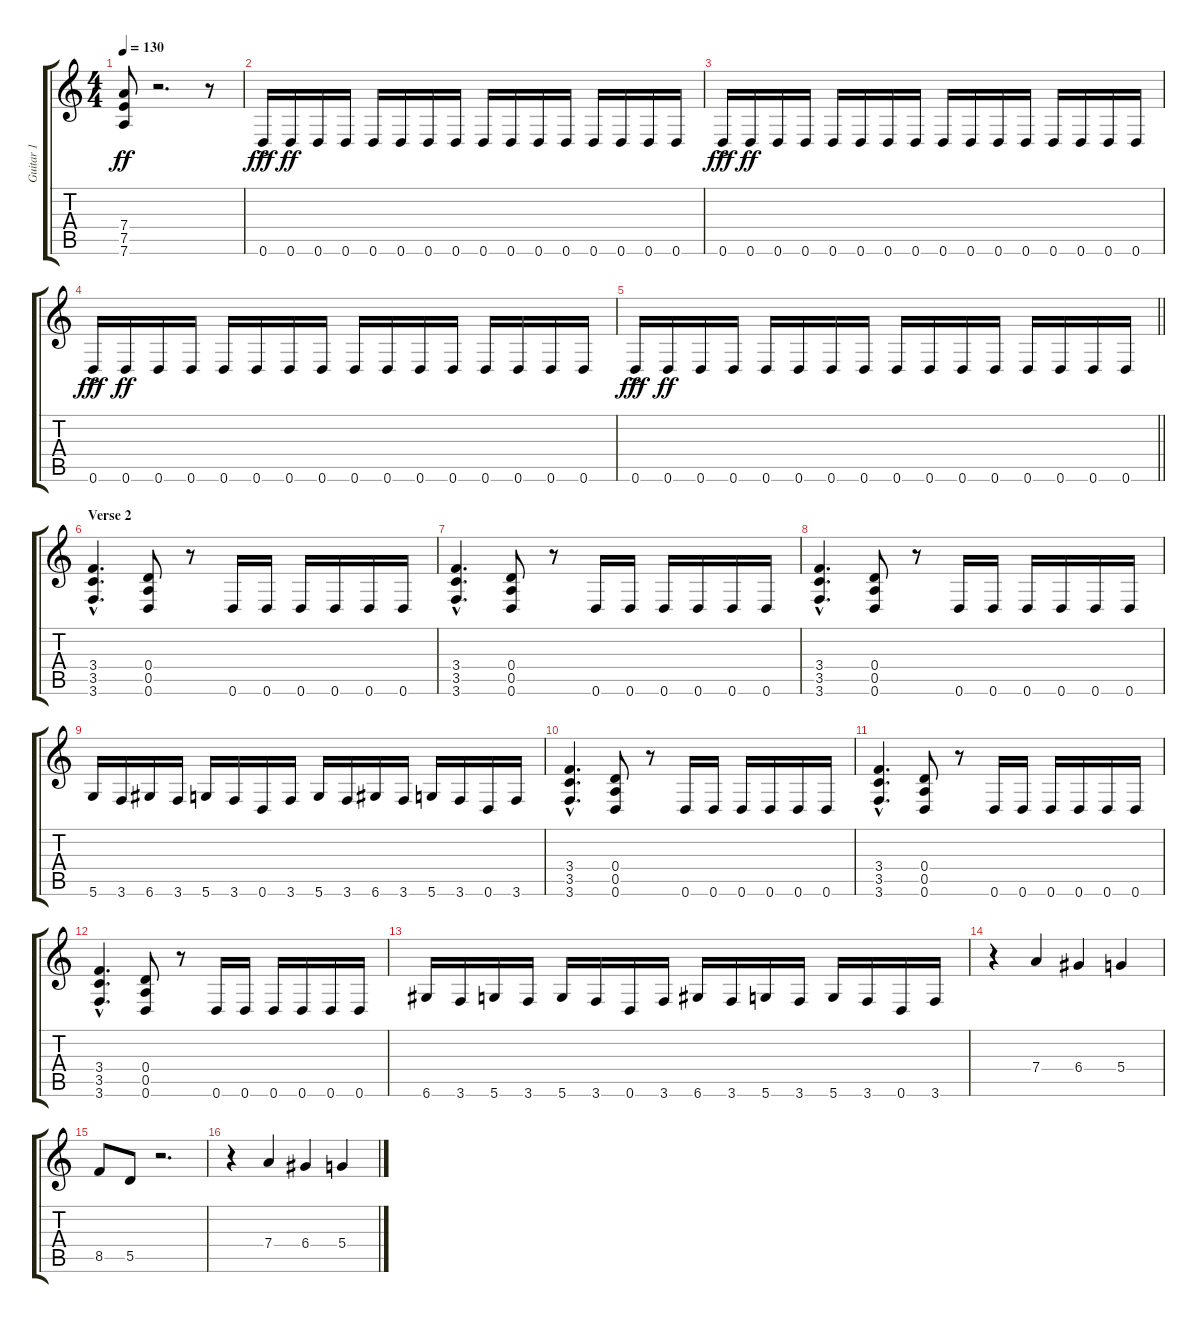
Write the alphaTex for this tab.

\track ("Guitar 1" "Guitar 1") {instrument distortionguitar}
\staff {score tabs}
\tuning (E4 B3 G3 D3 A2 D2) {hide}
\ts (4 4)
\tempo 130
\clef g2
\ks c
(7.4 7.5 7.6).8{dy ff} r.2{d} r.8 |
0.6{ac}.16{dy fff} 0.6.16{dy ff} 0.6.16 0.6.16 0.6.16 0.6.16 0.6.16 0.6.16 0.6.16 0.6.16 0.6.16 0.6.16 0.6.16 0.6.16 0.6.16 0.6.16 |
0.6{ac}.16{dy fff} 0.6.16{dy ff} 0.6.16 0.6.16 0.6.16 0.6.16 0.6.16 0.6.16 0.6.16 0.6.16 0.6.16 0.6.16 0.6.16 0.6.16 0.6.16 0.6.16 |
0.6{ac}.16{dy fff} 0.6.16{dy ff} 0.6.16 0.6.16 0.6.16 0.6.16 0.6.16 0.6.16 0.6.16 0.6.16 0.6.16 0.6.16 0.6.16 0.6.16 0.6.16 0.6.16 |
\barLineRight lightlight
0.6{ac}.16{dy fff} 0.6.16{dy ff} 0.6.16 0.6.16 0.6.16 0.6.16 0.6.16 0.6.16 0.6.16 0.6.16 0.6.16 0.6.16 0.6.16 0.6.16 0.6.16 0.6.16 |
\section ("" "Verse 2")
(3.4{hac} 3.5{hac} 3.6{hac}).4{d} (0.4 0.5 0.6).8 r.8 0.6.16 0.6.16 0.6.16 0.6.16 0.6.16 0.6.16 |
(3.4{hac} 3.5{hac} 3.6{hac}).4{d} (0.4 0.5 0.6).8 r.8 0.6.16 0.6.16 0.6.16 0.6.16 0.6.16 0.6.16 |
(3.4{hac} 3.5{hac} 3.6{hac}).4{d} (0.4 0.5 0.6).8 r.8 0.6.16 0.6.16 0.6.16 0.6.16 0.6.16 0.6.16 |
5.6.16 3.6.16 6.6.16 3.6.16 5.6.16 3.6.16 0.6.16 3.6.16 5.6.16 3.6.16 6.6.16 3.6.16 5.6.16 3.6.16 0.6.16 3.6.16 |
(3.4{hac} 3.5{hac} 3.6{hac}).4{d} (0.4 0.5 0.6).8 r.8 0.6.16 0.6.16 0.6.16 0.6.16 0.6.16 0.6.16 |
(3.4{hac} 3.5{hac} 3.6{hac}).4{d} (0.4 0.5 0.6).8 r.8 0.6.16 0.6.16 0.6.16 0.6.16 0.6.16 0.6.16 |
(3.4{hac} 3.5{hac} 3.6{hac}).4{d} (0.4 0.5 0.6).8 r.8 0.6.16 0.6.16 0.6.16 0.6.16 0.6.16 0.6.16 |
6.6.16 3.6.16 5.6.16 3.6.16 5.6.16 3.6.16 0.6.16 3.6.16 6.6.16 3.6.16 5.6.16 3.6.16 5.6.16 3.6.16 0.6.16 3.6.16 |
r.4 7.4.4 6.4.4 5.4.4 |
8.5.8 5.5.8 r.2{d} |
r.4 7.4.4 6.4.4 5.4.4
